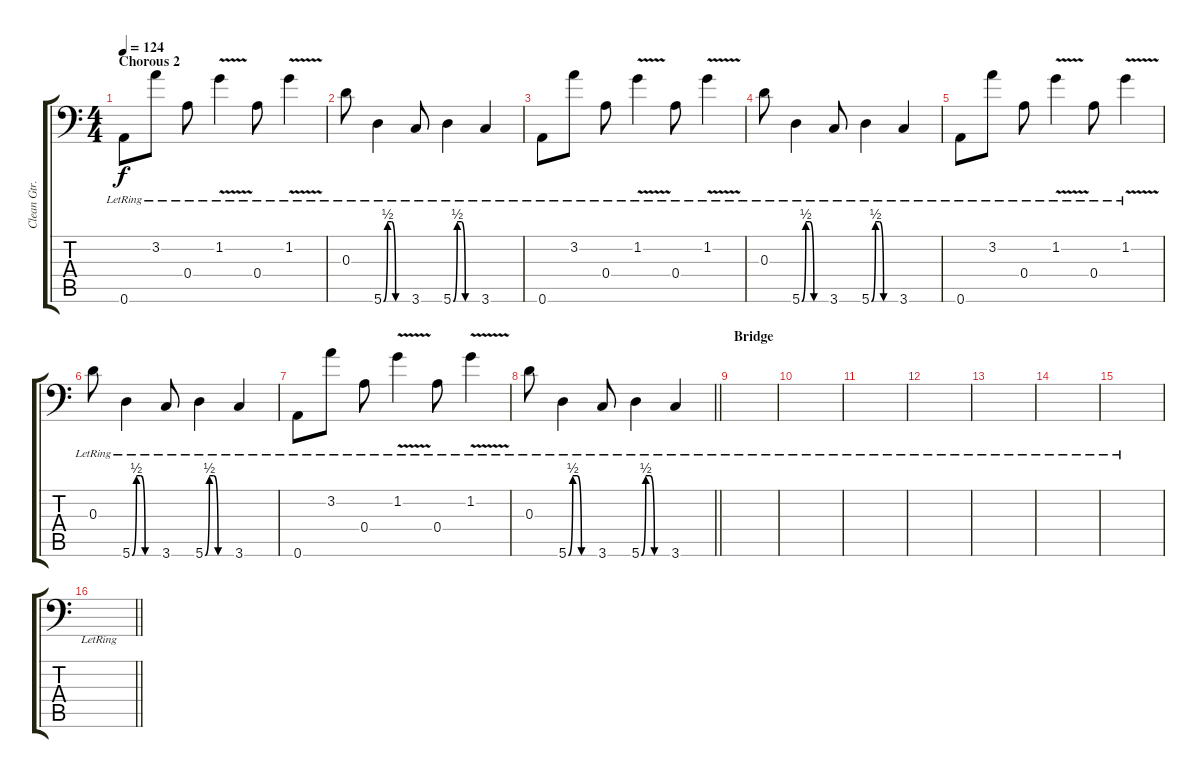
\track ("Clean Gtr. 1" "Clean Gtr.") {instrument electricguitarclean}
\staff {score tabs}
\tuning (B3 Gb3 D3 A2 E2 A1) {hide}
\ts (4 4)
\section ("" "Chorous 2")
\tempo 124
\clef f4
\ks c
0.6{lr}.8{dy f} 3.2{lr}.8 0.4{lr}.8 1.2{v lr}.4 0.4{lr}.8 1.2{v lr}.4 |
0.3{lr}.8 5.6{be (custom 0 0 10 2 20 2 30 0 60 0) lr}.4 3.6{lr}.8 5.6{be (custom 0 0 10 2 20 2 30 0 60 0) lr}.4 3.6{lr}.4 |
0.6{lr}.8 3.2{lr}.8 0.4{lr}.8 1.2{v lr}.4 0.4{lr}.8 1.2{v lr}.4 |
0.3{lr}.8 5.6{be (custom 0 0 10 2 20 2 30 0 60 0) lr}.4 3.6{lr}.8 5.6{be (custom 0 0 10 2 20 2 30 0 60 0) lr}.4 3.6{lr}.4 |
0.6{lr}.8 3.2{lr}.8 0.4{lr}.8 1.2{v lr}.4 0.4{lr}.8 1.2{v lr}.4 |
0.3{lr}.8 5.6{be (custom 0 0 10 2 20 2 30 0 60 0) lr}.4 3.6{lr}.8 5.6{be (custom 0 0 10 2 20 2 30 0 60 0) lr}.4 3.6{lr}.4 |
0.6{lr}.8 3.2{lr}.8 0.4{lr}.8 1.2{v lr}.4 0.4{lr}.8 1.2{v lr}.4 |
\barLineRight lightlight
0.3{lr}.8 5.6{be (custom 0 0 10 2 20 2 30 0 60 0) lr}.4 3.6{lr}.8 5.6{be (custom 0 0 10 2 20 2 30 0 60 0) lr}.4 3.6{lr}.4 |
\section ("" "Bridge")
|
|
|
|
|
|
|
\barLineRight lightlight
